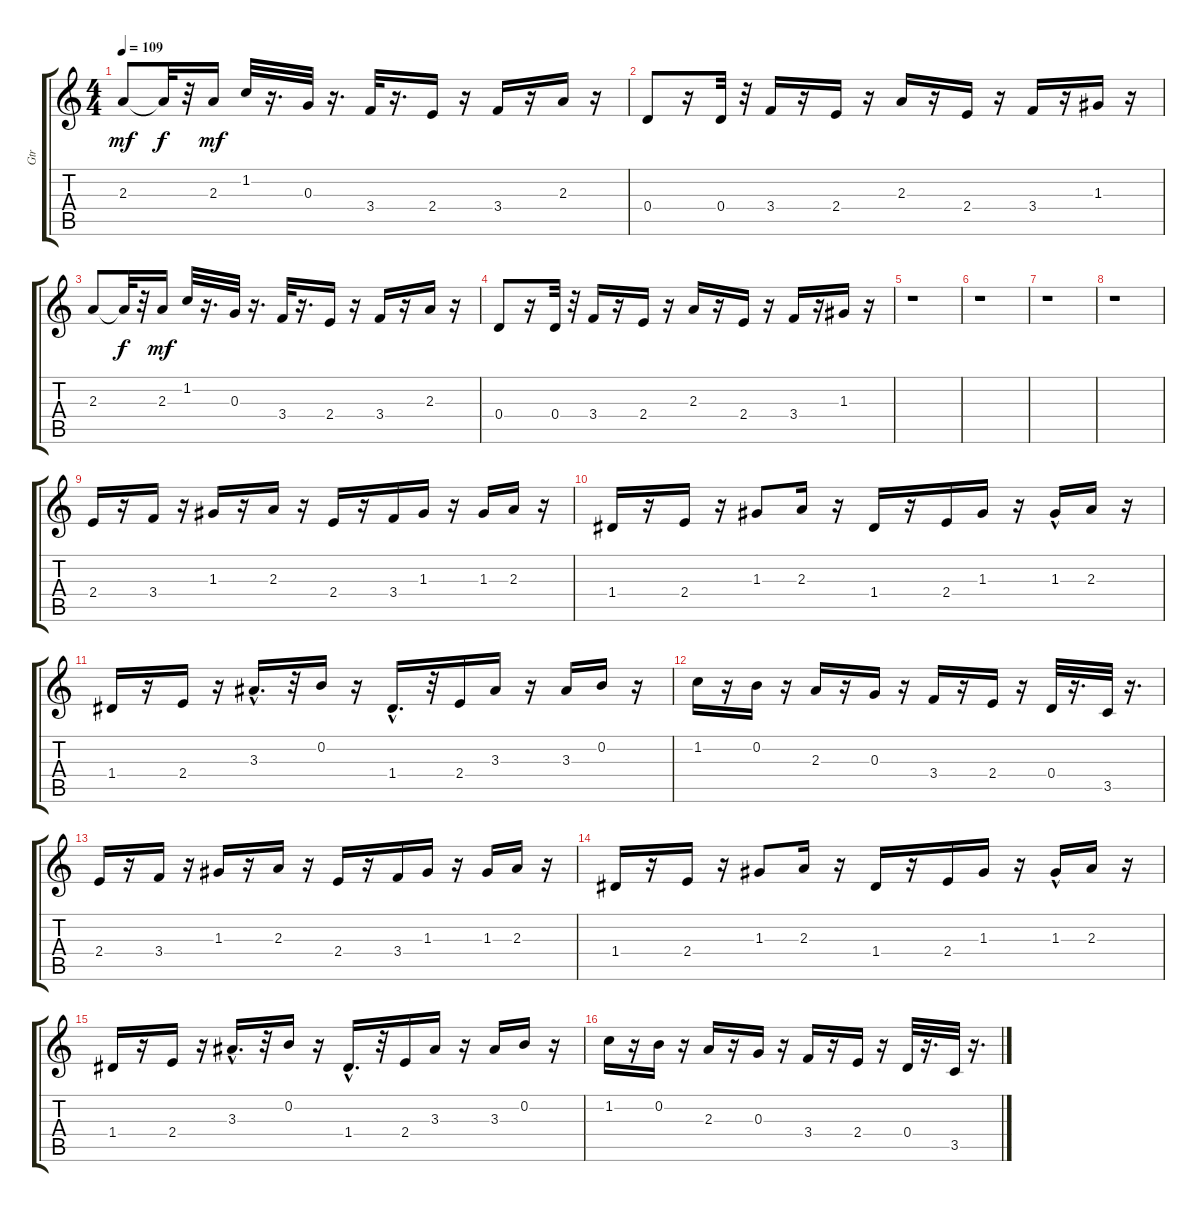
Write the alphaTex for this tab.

\track ("Gtr" "Gtr") {instrument distortionguitar}
\staff {score tabs}
\tuning (E4 B3 G3 D3 A2 E2) {hide}
\ts (4 4)
\tempo 109
\clef g2
\ks c
2.3.8{dy mf} 2.3{t}.32{dy f} r.32 2.3.16{dy mf} 1.2.32 r.16{d} 0.3.32 r.16{d} 3.4.32 r.16{d} 2.4.16 r.16 3.4.16 r.16 2.3.16 r.16 |
0.4.8 r.16 0.4.32 r.32 3.4.16 r.16 2.4.16 r.16 2.3.16 r.16 2.4.16 r.16 3.4.16 r.16 1.3.16 r.16 |
2.3.8 2.3{t}.32{dy f} r.32 2.3.16{dy mf} 1.2.32 r.16{d} 0.3.32 r.16{d} 3.4.32 r.16{d} 2.4.16 r.16 3.4.16 r.16 2.3.16 r.16 |
0.4.8 r.16 0.4.32 r.32 3.4.16 r.16 2.4.16 r.16 2.3.16 r.16 2.4.16 r.16 3.4.16 r.16 1.3.16 r.16 |
r.1 |
r.1 |
r.1 |
r.1 |
2.4.16 r.16 3.4.16 r.16 1.3.16 r.16 2.3.16 r.16 2.4.16 r.16 3.4.16 1.3.16 r.16 1.3.16 2.3.16 r.16 |
1.4.16 r.16 2.4.16 r.16 1.3.8 2.3.16 r.16 1.4.16 r.16 2.4.16 1.3.16 r.16 1.3{hac}.16 2.3.16 r.16 |
1.4.16 r.16 2.4.16 r.16 3.3{hac}.16{d} r.32 0.2.16 r.16 1.4{hac}.16{d} r.32 2.4.16 3.3.16 r.16 3.3.16 0.2.16 r.16 |
1.2.16 r.16 0.2.16 r.16 2.3.16 r.16 0.3.16 r.16 3.4.16 r.16 2.4.16 r.16 0.4.32 r.16{d} 3.5.32 r.16{d} |
2.4.16 r.16 3.4.16 r.16 1.3.16 r.16 2.3.16 r.16 2.4.16 r.16 3.4.16 1.3.16 r.16 1.3.16 2.3.16 r.16 |
1.4.16 r.16 2.4.16 r.16 1.3.8 2.3.16 r.16 1.4.16 r.16 2.4.16 1.3.16 r.16 1.3{hac}.16 2.3.16 r.16 |
1.4.16 r.16 2.4.16 r.16 3.3{hac}.16{d} r.32 0.2.16 r.16 1.4{hac}.16{d} r.32 2.4.16 3.3.16 r.16 3.3.16 0.2.16 r.16 |
1.2.16 r.16 0.2.16 r.16 2.3.16 r.16 0.3.16 r.16 3.4.16 r.16 2.4.16 r.16 0.4.32 r.16{d} 3.5.32 r.16{d}
